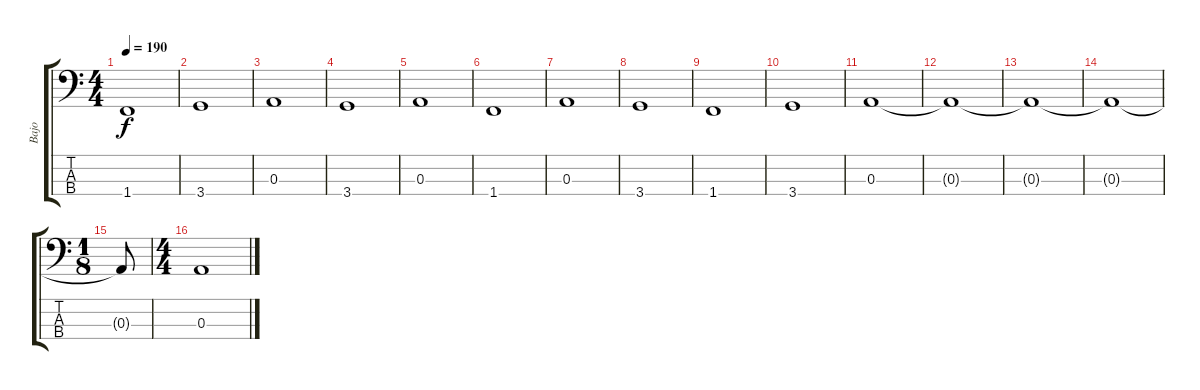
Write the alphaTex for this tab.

\track ("Bajo" "Bajo") {instrument electricbassfinger}
\staff {score tabs}
\tuning (G2 D2 A1 E1) {hide}
\ts (4 4)
\tempo 190
\clef f4
\ks c
1.4.1{dy f} |
3.4.1 |
0.3.1 |
3.4.1 |
0.3.1 |
1.4.1 |
0.3.1 |
3.4.1 |
1.4.1 |
3.4.1 |
0.3.1 |
0.3{t}.1 |
0.3{t}.1 |
0.3{t}.1 |
\ts (1 8)
0.3{t}.8 |
\ts (4 4)
0.3.1
